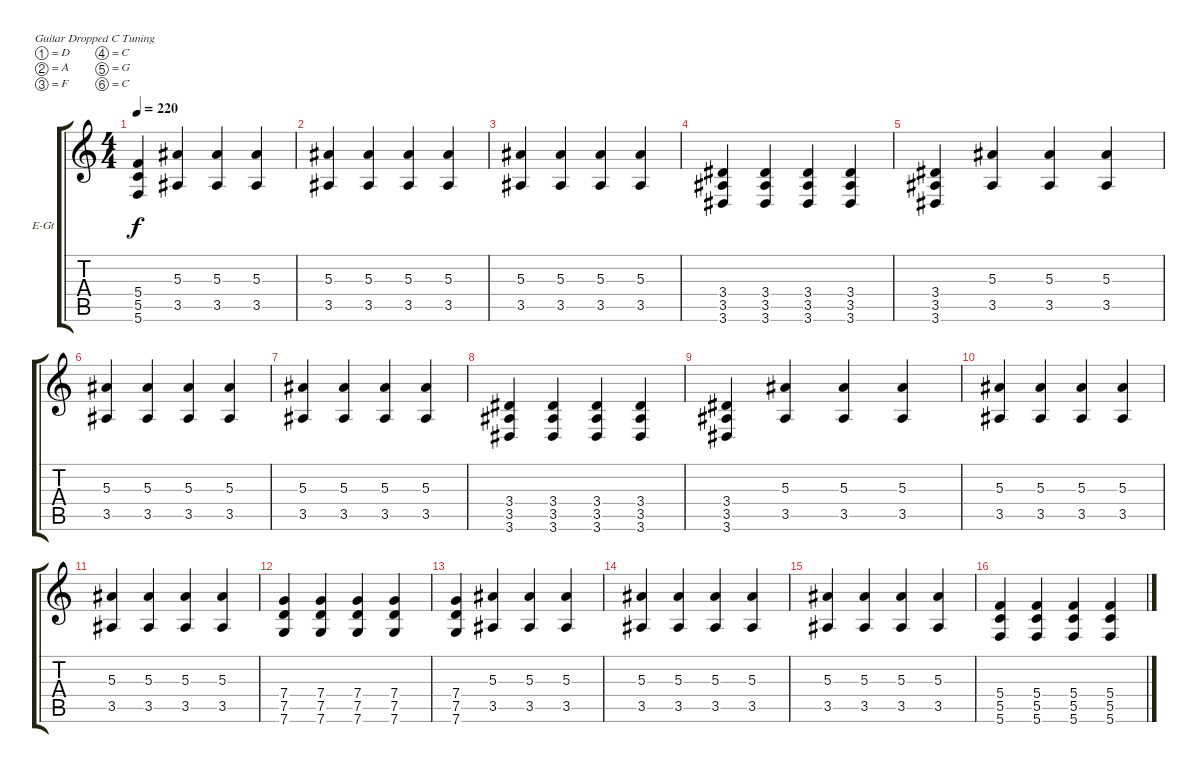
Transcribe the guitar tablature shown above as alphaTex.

\bracketExtendMode groupsimilarinstruments
\firstSystemTrackNameOrientation horizontal
\otherSystemsTrackNameOrientation horizontal
\track ("Rhythm" "E-Gt") {instrument distortionguitar}
\staff {score tabs}
\tuning (D4 A3 F3 C3 G2 C2)
\ts (4 4)
\tempo 220
\clef g2
\ks c
(5.4 5.5 5.6).4{dy f} (5.3 3.5).4 (5.3 3.5).4 (5.3 3.5).4 |
(5.3 3.5).4 (5.3 3.5).4 (5.3 3.5).4 (5.3 3.5).4 |
(5.3 3.5).4 (5.3 3.5).4 (5.3 3.5).4 (5.3 3.5).4 |
(3.4 3.5 3.6).4 (3.4 3.5 3.6).4 (3.4 3.5 3.6).4 (3.4 3.5 3.6).4 |
(3.4 3.5 3.6).4 (5.3 3.5).4 (5.3 3.5).4 (5.3 3.5).4 |
(5.3 3.5).4 (5.3 3.5).4 (5.3 3.5).4 (5.3 3.5).4 |
(5.3 3.5).4 (5.3 3.5).4 (5.3 3.5).4 (5.3 3.5).4 |
(3.4 3.5 3.6).4 (3.4 3.5 3.6).4 (3.4 3.5 3.6).4 (3.4 3.5 3.6).4 |
(3.4 3.5 3.6).4 (5.3 3.5).4 (5.3 3.5).4 (5.3 3.5).4 |
(5.3 3.5).4 (5.3 3.5).4 (5.3 3.5).4 (5.3 3.5).4 |
(5.3 3.5).4 (5.3 3.5).4 (5.3 3.5).4 (5.3 3.5).4 |
(7.4 7.5 7.6).4 (7.4 7.5 7.6).4 (7.4 7.5 7.6).4 (7.4 7.5 7.6).4 |
(7.4 7.5 7.6).4 (5.3 3.5).4 (5.3 3.5).4 (5.3 3.5).4 |
(5.3 3.5).4 (5.3 3.5).4 (5.3 3.5).4 (5.3 3.5).4 |
(5.3 3.5).4 (5.3 3.5).4 (5.3 3.5).4 (5.3 3.5).4 |
(5.4 5.5 5.6).4 (5.4 5.5 5.6).4 (5.4 5.5 5.6).4 (5.4 5.5 5.6).4
